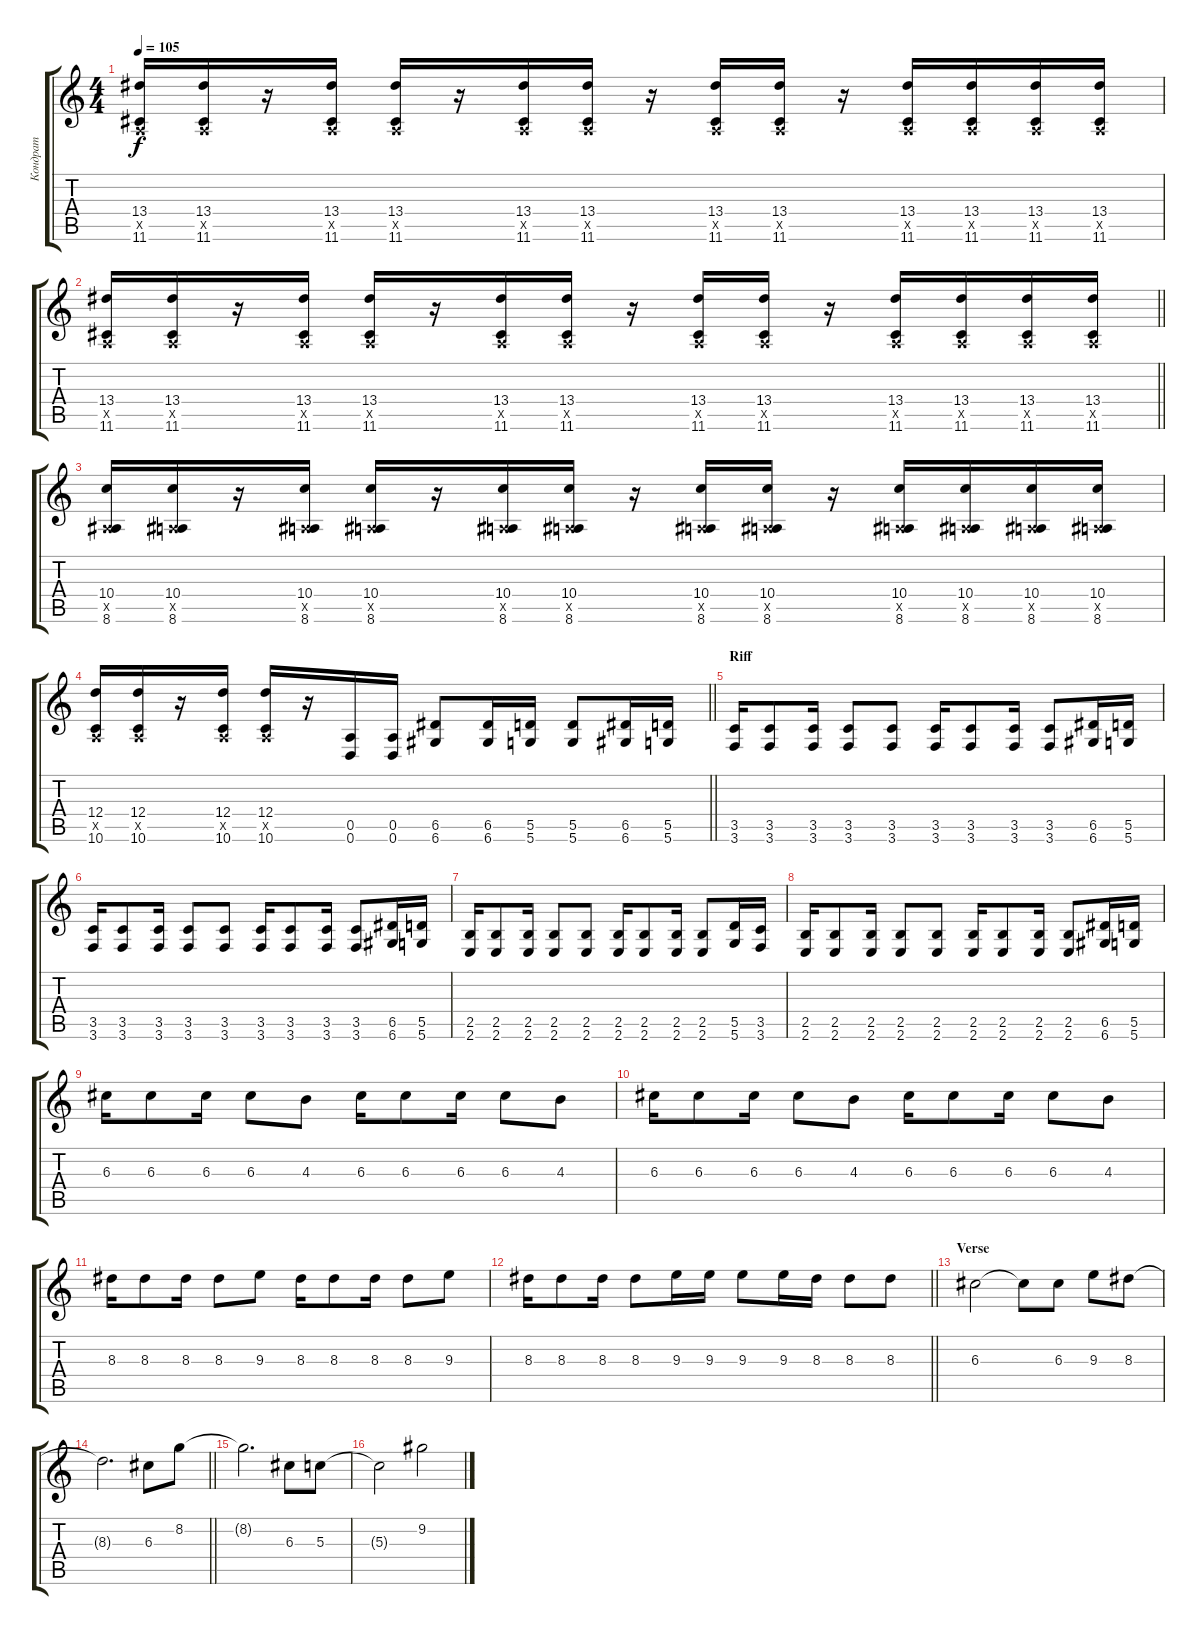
\track ("Кондрат" "Кондрат") {instrument distortionguitar}
\staff {score tabs}
\tuning (E4 B3 G3 D3 A2 D2) {hide}
\ts (4 4)
\tempo 105
\clef g2
\ks c
(13.4 0.5{x} 11.6).16{dy f} (13.4 0.5{x} 11.6).16 r.16 (13.4 0.5{x} 11.6).16 (13.4 0.5{x} 11.6).16 r.16 (13.4 0.5{x} 11.6).16 (13.4 0.5{x} 11.6).16 r.16 (13.4 0.5{x} 11.6).16 (13.4 0.5{x} 11.6).16 r.16 (13.4 0.5{x} 11.6).16 (13.4 0.5{x} 11.6).16 (13.4 0.5{x} 11.6).16 (13.4 0.5{x} 11.6).16 |
\barLineRight lightlight
(13.4 0.5{x} 11.6).16 (13.4 0.5{x} 11.6).16 r.16 (13.4 0.5{x} 11.6).16 (13.4 0.5{x} 11.6).16 r.16 (13.4 0.5{x} 11.6).16 (13.4 0.5{x} 11.6).16 r.16 (13.4 0.5{x} 11.6).16 (13.4 0.5{x} 11.6).16 r.16 (13.4 0.5{x} 11.6).16 (13.4 0.5{x} 11.6).16 (13.4 0.5{x} 11.6).16 (13.4 0.5{x} 11.6).16 |
(10.4 0.5{x} 8.6).16 (10.4 0.5{x} 8.6).16 r.16 (10.4 0.5{x} 8.6).16 (10.4 0.5{x} 8.6).16 r.16 (10.4 0.5{x} 8.6).16 (10.4 0.5{x} 8.6).16 r.16 (10.4 0.5{x} 8.6).16 (10.4 0.5{x} 8.6).16 r.16 (10.4 0.5{x} 8.6).16 (10.4 0.5{x} 8.6).16 (10.4 0.5{x} 8.6).16 (10.4 0.5{x} 8.6).16 |
\barLineRight lightlight
(12.4 0.5{x} 10.6).16 (12.4 0.5{x} 10.6).16 r.16 (12.4 0.5{x} 10.6).16 (12.4 0.5{x} 10.6).16 r.16 (0.5 0.6).16{volume 13 instrument distortionguitar} (0.5 0.6).16 (6.5 6.6).8 (6.5 6.6).16 (5.5 5.6).16 (5.5 5.6).8 (6.5 6.6).16 (5.5 5.6).16 |
\section ("" "Riff")
(3.5 3.6).16 (3.5 3.6).8 (3.5 3.6).16 (3.5 3.6).8 (3.5 3.6).8 (3.5 3.6).16 (3.5 3.6).8 (3.5 3.6).16 (3.5 3.6).8 (6.5 6.6).16 (5.5 5.6).16 |
(3.5 3.6).16 (3.5 3.6).8 (3.5 3.6).16 (3.5 3.6).8 (3.5 3.6).8 (3.5 3.6).16 (3.5 3.6).8 (3.5 3.6).16 (3.5 3.6).8 (6.5 6.6).16 (5.5 5.6).16 |
(2.5 2.6).16 (2.5 2.6).8 (2.5 2.6).16 (2.5 2.6).8 (2.5 2.6).8 (2.5 2.6).16 (2.5 2.6).8 (2.5 2.6).16 (2.5 2.6).8 (5.5 5.6).16 (3.5 3.6).16 |
(2.5 2.6).16 (2.5 2.6).8 (2.5 2.6).16 (2.5 2.6).8 (2.5 2.6).8 (2.5 2.6).16 (2.5 2.6).8 (2.5 2.6).16 (2.5 2.6).8 (6.5 6.6).16 (5.5 5.6).16 |
6.3.16{instrument distortionguitar} 6.3.8 6.3.16 6.3.8 4.3.8 6.3.16 6.3.8 6.3.16 6.3.8 4.3.8 |
6.3.16 6.3.8 6.3.16 6.3.8 4.3.8 6.3.16 6.3.8 6.3.16 6.3.8 4.3.8 |
8.3.16 8.3.8 8.3.16 8.3.8 9.3.8 8.3.16 8.3.8 8.3.16 8.3.8 9.3.8 |
\barLineRight lightlight
8.3.16 8.3.8 8.3.16 8.3.8 9.3.16 9.3.16 9.3.8 9.3.16 8.3.16 8.3.8 8.3.8 |
\section ("" "Verse")
6.3.2 6.3{t}.8 6.3.8 9.3.8 8.3.8 |
\barLineRight lightlight
8.3{t}.2{d} 6.3.8 8.2.8 |
8.2{t}.2{d} 6.3.8 5.3.8 |
5.3{t}.2 9.2.2
